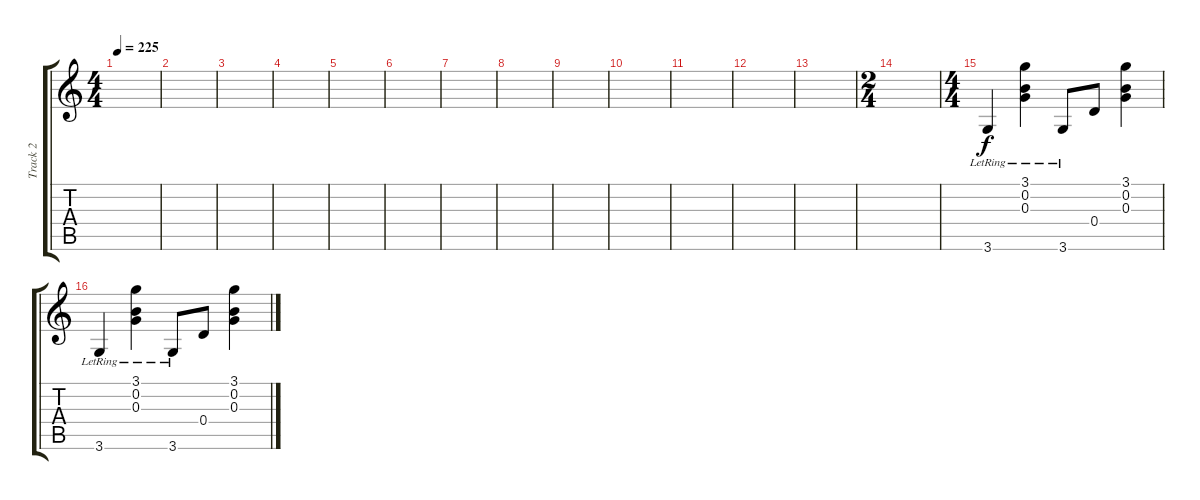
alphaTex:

\track ("Track 2" "Track 2") {instrument acousticguitarnylon}
\staff {score tabs}
\tuning (E4 B3 G3 D3 A2 E2) {hide}
\ts (4 4)
\tempo 225
\clef g2
\ks c
|
|
|
|
|
|
|
|
|
|
|
|
|
\ts (2 4)
|
\ts (4 4)
3.6{lr}.4 (3.1{lr} 0.2{lr} 0.3{lr}).4 3.6{lr}.8 0.4.8 (3.1 0.2 0.3).4 |
3.6{lr}.4 (3.1{lr} 0.2{lr} 0.3{lr}).4 3.6{lr}.8 0.4.8 (3.1 0.2 0.3).4
